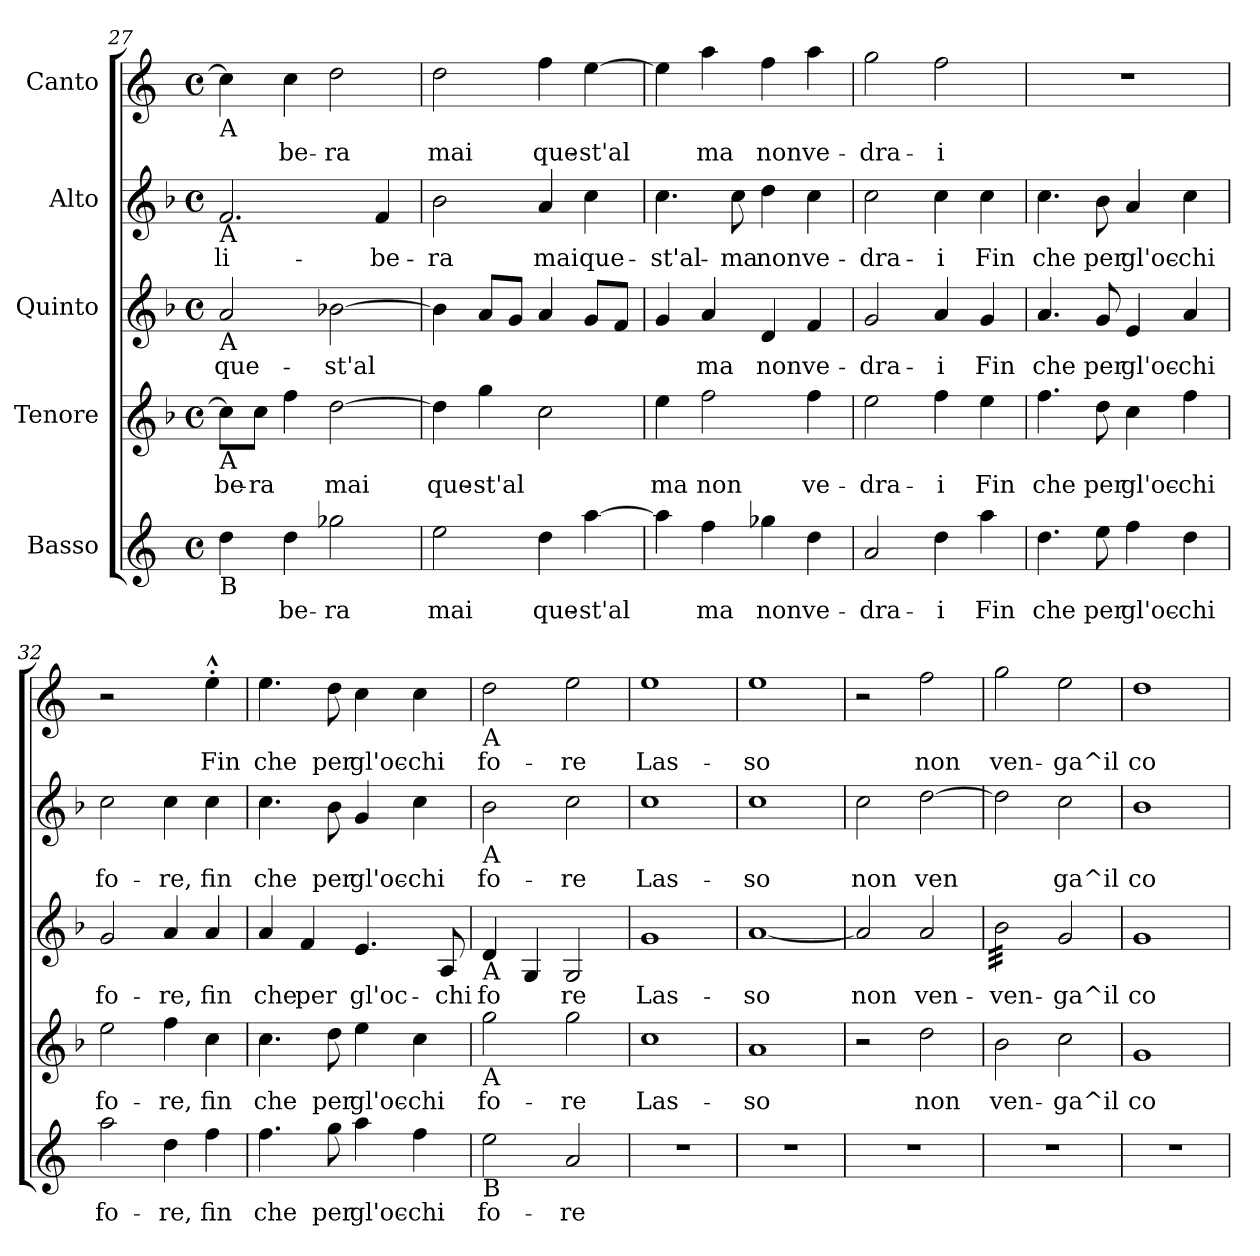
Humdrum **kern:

**kern	**text	**kern	**text	**kern	**text	**kern	**text	**kern	**text
*part5	*part5	*part4	*part4	*part3	*part3	*part2	*part2	*part1	*part1
*staff5	*staff5	*staff4	*staff4	*staff3	*staff3	*staff2	*staff2	*staff1	*staff1
*I"Basso	*	*I"Tenore	*	*I"Quinto	*	*I"Alto	*	*I"Canto	*
!!LO:PB:g=z
*k[]	*	*k[b-]	*	*k[b-]	*	*k[b-]	*	*k[]	*
*C:	*	*F:	*	*F:	*	*F:	*	*C:	*
*M4/4	*	*M4/4	*	*M4/4	*	*M4/4	*	*M4/4	*
*met(c)	*	*met(c)	*	*met(c)	*	*met(c)	*	*met(c)	*
=27	=27	=27	=27	=27	=27	=27	=27	=27	=27
!	!	!	!	!	!	!	!	!LO:TX:b:t=A	!
!	!	!	!	!	!	!LO:TX:b:t=A	!	!	!
!	!	!	!	!LO:TX:b:t=A	!	!	!	!	!
!	!	!LO:TX:b:t=A	!	!	!	!	!	!	!
!LO:TX:b:t=B	!	!	!	!	!	!	!	!	!
!	!LO:LY:b:cj	!	!LO:LY:b:cj	!	!LO:LY:b:cj	!	!LO:LY:b:cj	!	!LO:LY:b:cj
4dd\	--	8cc\L]	-be-	2a/	que-	2.f/	li-	4cc\]	--
!	!	!	!LO:LY:b:cj	!	!	!	!	!	!
.	.	8cc\J	-ra	.	.	.	.	.	.
!	!LO:LY:b:cj	!	!LO:LY:b:cj	!	!	!	!	!	!LO:LY:b:cj
4dd\	-be-	4ff\	.	.	.	.	.	4cc\	-be-
!	!LO:LY:b:cj	!	!LO:LY:b:cj	!	!LO:LY:b:cj	!	!	!	!LO:LY:b:cj
2gg-X\	-ra	[>2dd\	mai	[>2b-X\	-st'al-	.	.	2dd\	-ra
!	!	!	!	!	!	!	!LO:LY:b:cj	!	!
.	.	.	.	.	.	4f/	-be-	.	.
=28	=28	=28	=28	=28	=28	=28	=28	=28	=28
!	!LO:LY:b:cj	!	!LO:LY:b:cj	!	!LO:LY:b:cj	!	!LO:LY:b:cj	!	!LO:LY:b:cj
2ee\	mai	4dd\]	que-	4b-\]	--	2b-\	-ra	2dd\	mai
!	!	!	!LO:LY:b:cj	!	!LO:LY:b:cj	!	!	!	!
.	.	4gg\	-st'al-	8a/L	--	.	.	.	.
!	!	!	!	!	!LO:LY:b:cj	!	!	!	!
.	.	.	.	8g/J	--	.	.	.	.
!	!LO:LY:b:cj	!	!LO:LY:b:cj	!	!LO:LY:b:cj	!	!LO:LY:b:cj	!	!LO:LY:b:cj
4dd\	que-	2cc\	--	4a/	--	4a/	mai	4ff\	que-
!	!LO:LY:b:cj	!	!	!	!LO:LY:b:cj	!	!LO:LY:b:cj	!	!LO:LY:b:cj
[>4aa\	-st'al-	.	.	8g/L	--	4cc\	que-	[>4ee\	-st'al-
!	!	!	!	!	!LO:LY:b:cj	!	!	!	!
.	.	.	.	8f/J	--	.	.	.	.
=29	=29	=29	=29	=29	=29	=29	=29	=29	=29
!	!LO:LY:b:cj	!	!LO:LY:b:cj	!	!LO:LY:b:cj	!	!LO:LY:b:cj	!	!LO:LY:b:cj
4aa\]	--	4ee\	-ma	4g/	--	4.cc\	-st'al-	4ee\]	--
!	!LO:LY:b:cj	!	!LO:LY:b:cj	!	!LO:LY:b:cj	!	!	!	!LO:LY:b:cj
4ff\	-ma	2ff\	non	4a/	-ma	.	.	4aa\	-ma
!	!	!	!	!	!	!	!LO:LY:b:cj	!	!
.	.	.	.	.	.	8cc\	-ma	.	.
!	!LO:LY:b:cj	!	!	!	!LO:LY:b:cj	!	!LO:LY:b:cj	!	!LO:LY:b:cj
4gg-X\	non	.	.	4d/	non	4dd\	non	4ff\	non
!	!LO:LY:b:cj	!	!LO:LY:b:cj	!	!LO:LY:b:cj	!	!LO:LY:b:cj	!	!LO:LY:b:cj
4dd\	ve-	4ff\	ve-	4f/	ve-	4cc\	ve-	4aa\	ve-
=30	=30	=30	=30	=30	=30	=30	=30	=30	=30
!	!LO:LY:b:cj	!	!LO:LY:b:cj	!	!LO:LY:b:cj	!	!LO:LY:b:cj	!	!LO:LY:b:cj
2a/	-dra-	2ee\	-dra-	2g/	-dra-	2cc\	-dra-	2gg\	-dra-
!	!LO:LY:b:cj	!	!LO:LY:b:cj	!	!LO:LY:b:cj	!	!LO:LY:b:cj	!	!LO:LY:b:cj
4dd\	-i	4ff\	-i	4a/	-i	4cc\	-i	2ff\	-i
!	!LO:LY:b:cj	!	!LO:LY:b:cj	!	!LO:LY:b:cj	!	!LO:LY:b:cj	!	!
4aa\	Fin	4ee\	Fin	4g/	Fin	4cc\	Fin	.	.
=31	=31	=31	=31	=31	=31	=31	=31	=31	=31
!	!LO:LY:b:cj	!	!LO:LY:b:cj	!	!LO:LY:b:cj	!	!LO:LY:b:cj	!	!
4.dd\	che	4.ff\	che	4.a/	che	4.cc\	che	1r	.
!	!LO:LY:b:cj	!	!LO:LY:b:cj	!	!LO:LY:b:cj	!	!LO:LY:b:cj	!	!
8ee\	per	8dd\	per	8g/	per	8b-\	per	.	.
!	!LO:LY:b:cj	!	!LO:LY:b:cj	!	!LO:LY:b:cj	!	!LO:LY:b:cj	!	!
4ff\	gl'oc-	4cc\	gl'oc-	4e/	gl'oc-	4a/	gl'oc-	.	.
!	!LO:LY:b:cj	!	!LO:LY:b:cj	!	!LO:LY:b:cj	!	!LO:LY:b:cj	!	!
4dd\	-chi	4ff\	-chi	4a/	-chi	4cc\	-chi	.	.
=32	=32	=32	=32	=32	=32	=32	=32	=32	=32
!	!LO:LY:b:cj	!	!LO:LY:b:cj	!	!LO:LY:b:cj	!	!LO:LY:b:cj	!	!
2aa\	fo-	2ee\	fo-	2g/	fo-	2cc\	fo-	2r	.
!	!LO:LY:b:cj	!	!LO:LY:b:cj	!	!LO:LY:b:cj	!	!LO:LY:b:cj	!	!
4dd\	-re,	4ff\	-re,	4a/	-re,	4cc\	-re,	4ryy	.
!	!LO:LY:b:cj	!	!LO:LY:b:cj	!	!LO:LY:b:cj	!	!LO:LY:b:cj	!	!LO:LY:b:cj
4ff\	fin	4cc\	fin	4a/	fin	4cc\	fin	4ee^^<'<\	Fin
=33	=33	=33	=33	=33	=33	=33	=33	=33	=33
!	!LO:LY:b:cj	!	!LO:LY:b:cj	!	!LO:LY:b:cj	!	!LO:LY:b:cj	!	!LO:LY:b:cj
4.ff\	che	4.cc\	che	4a/	che	4.cc\	che	4.ee\	che
!	!	!	!	!	!LO:LY:b:cj	!	!	!	!
.	.	.	.	4f/	per	.	.	.	.
!	!LO:LY:b:cj	!	!LO:LY:b:cj	!	!	!	!LO:LY:b:cj	!	!LO:LY:b:cj
8gg\	per	8dd\	per	.	.	8b-\	per	8dd\	per
!	!LO:LY:b:cj	!	!LO:LY:b:cj	!	!LO:LY:b:cj	!	!LO:LY:b:cj	!	!LO:LY:b:cj
4aa\	gl'oc-	4ee\	gl'oc-	4.e/	gl'oc-	4g/	gl'oc-	4cc\	gl'oc-
!	!LO:LY:b:cj	!	!LO:LY:b:cj	!	!	!	!LO:LY:b:cj	!	!LO:LY:b:cj
4ff\	-chi	4cc\	-chi	.	.	4cc\	-chi	4cc\	-chi
!	!	!	!	!	!LO:LY:b:cj	!	!	!	!
.	.	.	.	8A/	-chi	.	.	.	.
!!LO:LB:g=z
=34	=34	=34	=34	=34	=34	=34	=34	=34	=34
!	!	!	!	!	!	!	!	!LO:TX:b:t=A	!
!	!	!	!	!	!	!LO:TX:b:t=A	!	!	!
!	!	!	!	!LO:TX:b:t=A	!	!	!	!	!
!	!	!LO:TX:b:t=A	!	!	!	!	!	!	!
!LO:TX:b:t=B	!	!	!	!	!	!	!	!	!
!	!LO:LY:b:cj	!	!LO:LY:b:cj	!	!LO:LY:b:cj	!	!LO:LY:b:cj	!	!LO:LY:b:cj
2ee\	fo-	2gg\	fo-	4d/	fo-	2b-\	fo-	2dd\	fo-
!	!	!	!	!	!LO:LY:b:cj	!	!	!	!
.	.	.	.	4G/	--	.	.	.	.
!	!LO:LY:b:cj	!	!LO:LY:b:cj	!	!LO:LY:b:cj	!	!LO:LY:b:cj	!	!LO:LY:b:cj
2a/	-re	2gg\	-re	2G/	-re	2cc\	-re	2ee\	-re
=35	=35	=35	=35	=35	=35	=35	=35	=35	=35
!	!	!	!LO:LY:b:cj	!	!LO:LY:b:cj	!	!LO:LY:b:cj	!	!LO:LY:b:cj
1r	.	1cc	Las-	1g	Las-	1cc	Las-	1ee	Las-
=36	=36	=36	=36	=36	=36	=36	=36	=36	=36
!	!	!	!LO:LY:b:cj	!	!LO:LY:b:cj	!	!LO:LY:b:cj	!	!LO:LY:b:cj
1r	.	1a	-so	[<1a	-so	1cc	-so	1ee	-so
=37	=37	=37	=37	=37	=37	=37	=37	=37	=37
!	!	!	!	!	!LO:LY:b:cj	!	!LO:LY:b:cj	!	!
1r	.	2r	.	2a/]	non	2cc\	non	2r	.
!	!	!	!LO:LY:b:cj	!	!LO:LY:b:cj	!	!LO:LY:b:cj	!	!LO:LY:b:cj
.	.	2dd\	non	2a/	ven-	[>2dd\	ven-	2ff\	non
=38	=38	=38	=38	=38	=38	=38	=38	=38	=38
!	!	!	!LO:LY:b:cj	!	!LO:LY:b:cj	!	!LO:LY:b:cj	!	!LO:LY:b:cj
*	*	*	*	*tremolo	*	*	*	*	*
1r	.	2b-\	ven-	32b-\LLL	-ven-	2dd\]	--	2gg\	ven-
.	.	.	.	32b-\	.	.	.	.	.
.	.	.	.	32b-\	.	.	.	.	.
.	.	.	.	32b-\	.	.	.	.	.
.	.	.	.	32b-\	.	.	.	.	.
.	.	.	.	32b-\	.	.	.	.	.
.	.	.	.	32b-\	.	.	.	.	.
.	.	.	.	32b-\	.	.	.	.	.
.	.	.	.	32b-\	.	.	.	.	.
.	.	.	.	32b-\	.	.	.	.	.
.	.	.	.	32b-\	.	.	.	.	.
.	.	.	.	32b-\	.	.	.	.	.
.	.	.	.	32b-\	.	.	.	.	.
.	.	.	.	32b-\	.	.	.	.	.
.	.	.	.	32b-\	.	.	.	.	.
.	.	.	.	32b-\JJJ	.	.	.	.	.
*	*	*	*	*Xtremolo	*	*	*	*	*
!	!	!	!LO:LY:b:cj	!	!LO:LY:b:cj	!	!LO:LY:b:cj	!	!LO:LY:b:cj
.	.	2cc\	-ga^il	2g/	-ga^il	2cc\	-ga^il	2ee\	-ga^il
=39	=39	=39	=39	=39	=39	=39	=39	=39	=39
!	!	!	!LO:LY:b:cj	!	!LO:LY:b:cj	!	!LO:LY:b:cj	!	!LO:LY:b:cj
1r	.	1g	co-	1g	co-	1b-	co-	1dd	co-
=	=	=	=	=	=	=	=	=	=
*-	*-	*-	*-	*-	*-	*-	*-	*-	*-
